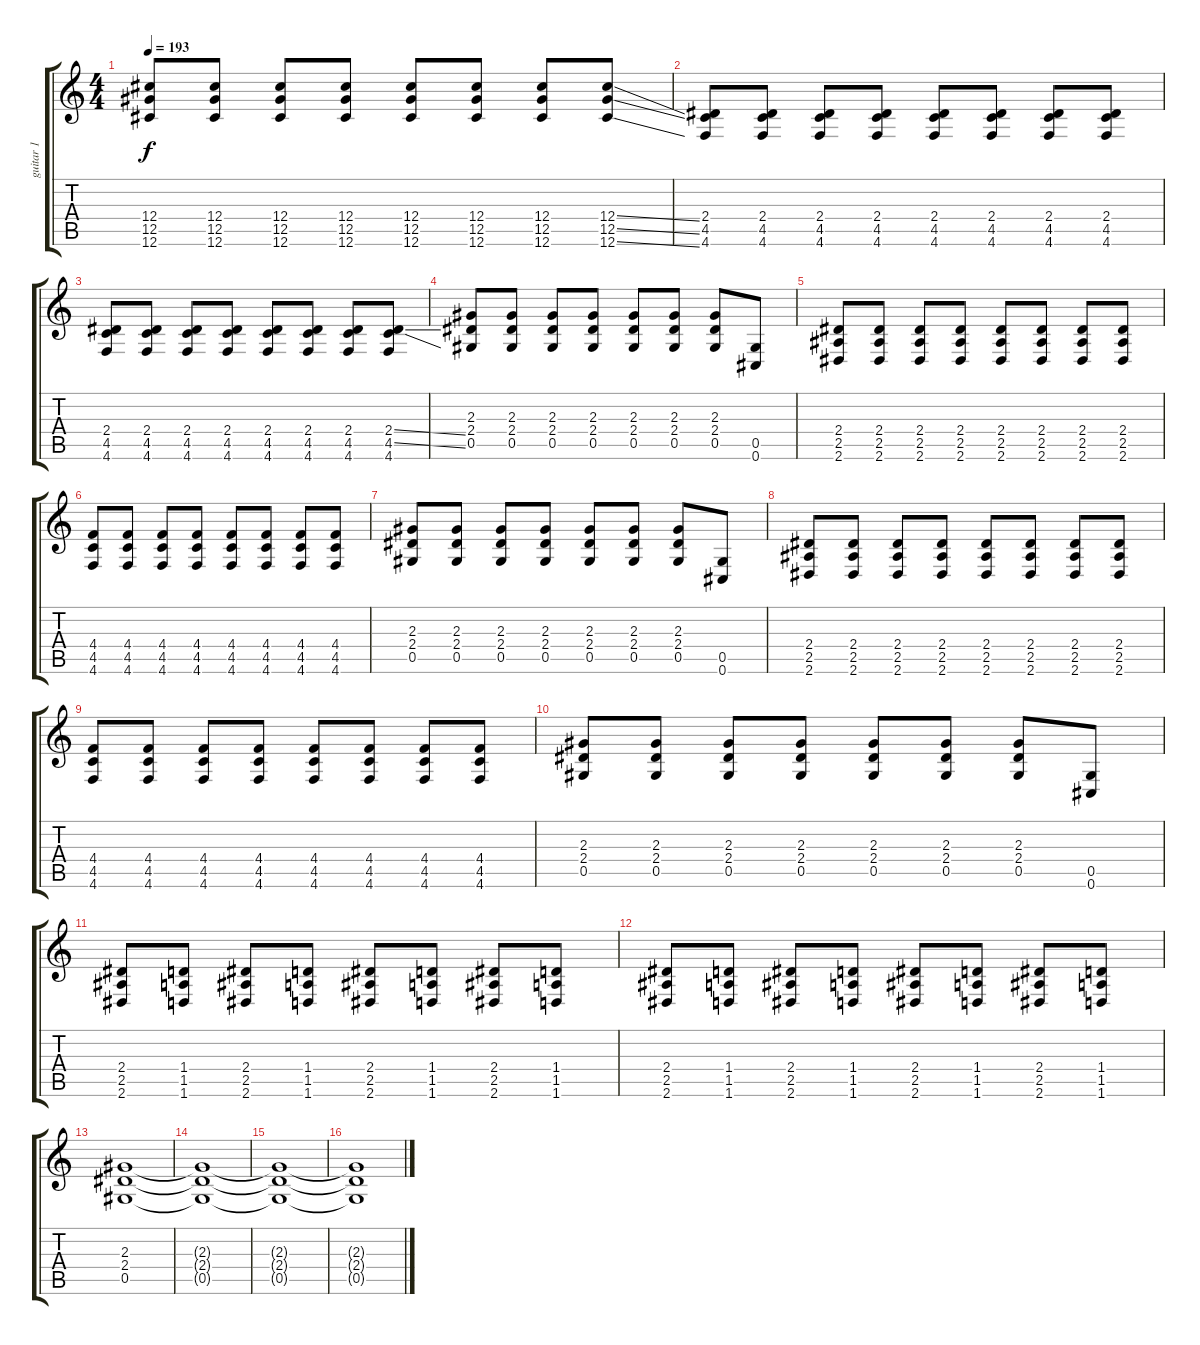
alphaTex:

\track ("guitar 1" "guitar 1") {instrument overdrivenguitar}
\staff {score tabs}
\tuning (Eb4 Bb3 Gb3 Db3 Ab2 Db2) {hide}
\ts (4 4)
\tempo 193
\clef g2
\ks c
(12.4 12.5 12.6).8{dy f} (12.4 12.5 12.6).8 (12.4 12.5 12.6).8 (12.4 12.5 12.6).8 (12.4 12.5 12.6).8 (12.4 12.5 12.6).8 (12.4 12.5 12.6).8 (12.4{ss} 12.5{ss} 12.6{ss}).8 |
(2.4 4.5 4.6).8 (2.4 4.5 4.6).8 (2.4 4.5 4.6).8 (2.4 4.5 4.6).8 (2.4 4.5 4.6).8 (2.4 4.5 4.6).8 (2.4 4.5 4.6).8 (2.4 4.5 4.6).8 |
(2.4 4.5 4.6).8 (2.4 4.5 4.6).8 (2.4 4.5 4.6).8 (2.4 4.5 4.6).8 (2.4 4.5 4.6).8 (2.4 4.5 4.6).8 (2.4 4.5 4.6).8 (2.4{ss} 4.5{ss} 4.6).8 |
(2.3 2.4 0.5).8 (2.3 2.4 0.5).8 (2.3 2.4 0.5).8 (2.3 2.4 0.5).8 (2.3 2.4 0.5).8 (2.3 2.4 0.5).8 (2.3 2.4 0.5).8 (0.5 0.6).8 |
(2.4 2.5 2.6).8 (2.4 2.5 2.6).8 (2.4 2.5 2.6).8 (2.4 2.5 2.6).8 (2.4 2.5 2.6).8 (2.4 2.5 2.6).8 (2.4 2.5 2.6).8 (2.4 2.5 2.6).8 |
(4.4 4.5 4.6).8 (4.4 4.5 4.6).8 (4.4 4.5 4.6).8 (4.4 4.5 4.6).8 (4.4 4.5 4.6).8 (4.4 4.5 4.6).8 (4.4 4.5 4.6).8 (4.4 4.5 4.6).8 |
(2.3 2.4 0.5).8 (2.3 2.4 0.5).8 (2.3 2.4 0.5).8 (2.3 2.4 0.5).8 (2.3 2.4 0.5).8 (2.3 2.4 0.5).8 (2.3 2.4 0.5).8 (0.5 0.6).8 |
(2.4 2.5 2.6).8 (2.4 2.5 2.6).8 (2.4 2.5 2.6).8 (2.4 2.5 2.6).8 (2.4 2.5 2.6).8 (2.4 2.5 2.6).8 (2.4 2.5 2.6).8 (2.4 2.5 2.6).8 |
(4.4 4.5 4.6).8 (4.4 4.5 4.6).8 (4.4 4.5 4.6).8 (4.4 4.5 4.6).8 (4.4 4.5 4.6).8 (4.4 4.5 4.6).8 (4.4 4.5 4.6).8 (4.4 4.5 4.6).8 |
(2.3 2.4 0.5).8 (2.3 2.4 0.5).8 (2.3 2.4 0.5).8 (2.3 2.4 0.5).8 (2.3 2.4 0.5).8 (2.3 2.4 0.5).8 (2.3 2.4 0.5).8 (0.5 0.6).8 |
(2.4 2.5 2.6).8 (1.4 1.5 1.6).8 (2.4 2.5 2.6).8 (1.4 1.5 1.6).8 (2.4 2.5 2.6).8 (1.4 1.5 1.6).8 (2.4 2.5 2.6).8 (1.4 1.5 1.6).8 |
(2.4 2.5 2.6).8 (1.4 1.5 1.6).8 (2.4 2.5 2.6).8 (1.4 1.5 1.6).8 (2.4 2.5 2.6).8 (1.4 1.5 1.6).8 (2.4 2.5 2.6).8 (1.4 1.5 1.6).8 |
(2.3 2.4 0.5).1 |
(2.3{t} 2.4{t} 0.5{t}).1 |
(2.3{t} 2.4{t} 0.5{t}).1 |
(2.3{t} 2.4{t} 0.5{t}).1
